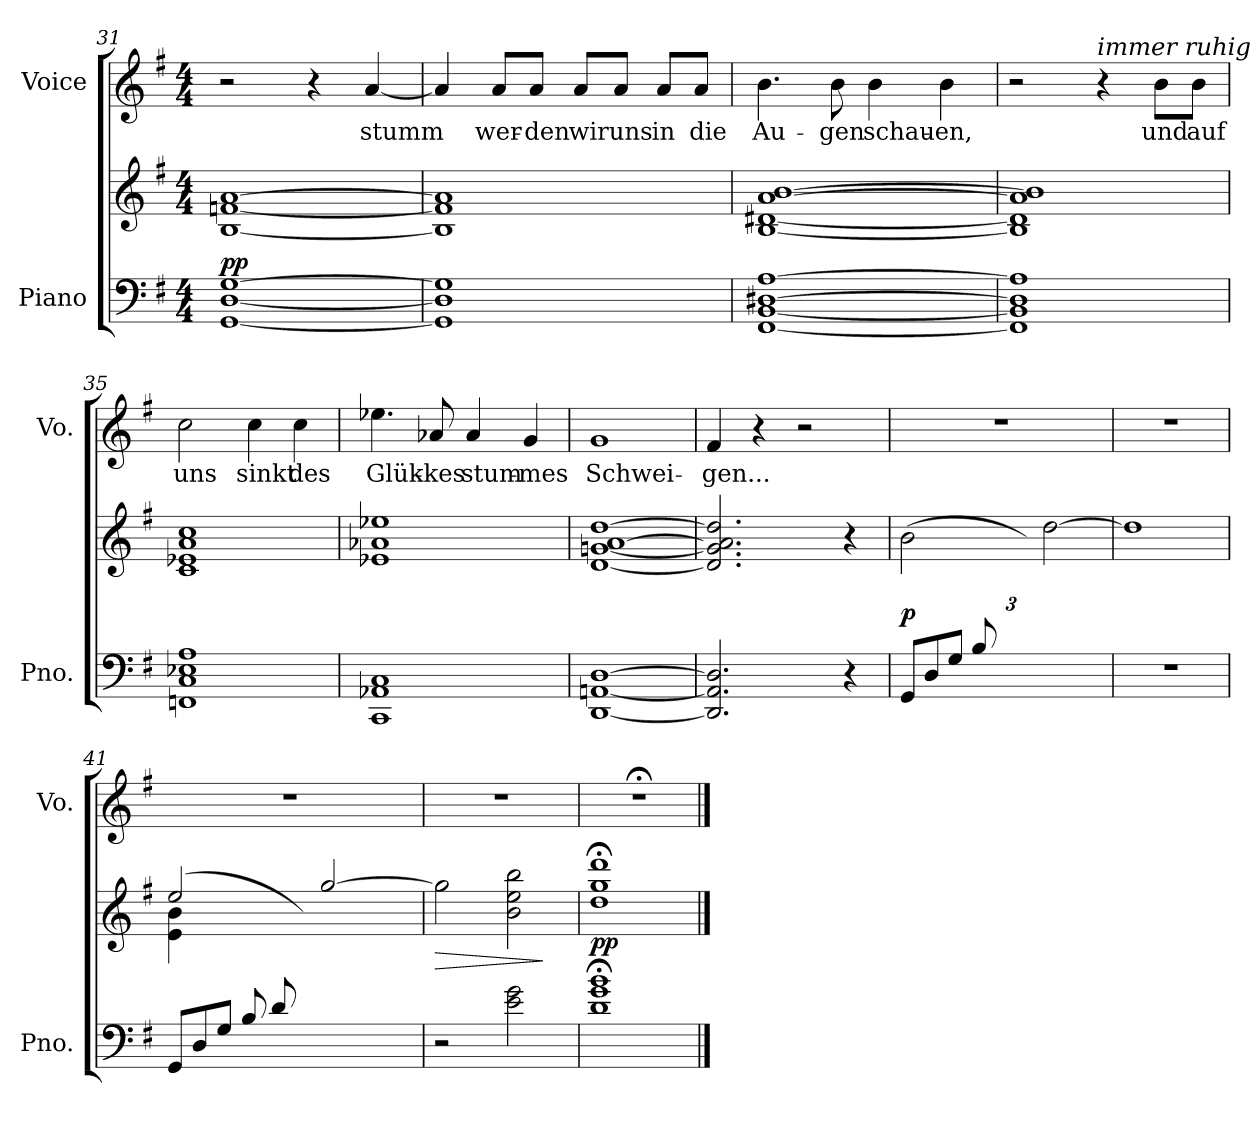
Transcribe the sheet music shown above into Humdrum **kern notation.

**kern	**kern	**dynam	**kern	**text
*part2	*part2	*part2	*part1	*part1
*staff3	*staff2	*staff2/3	*staff1	*staff1
*I"Piano	*	*	*I"Voice	*
*I'Pno.	*	*	*I'Vo.	*
*clefF4	*clefG2	*	*clefG2	*
*k[f#]	*k[f#]	*	*k[f#]	*
*M4/4	*M4/4	*	*M4/4	*
=31	=31	=31	=31	=31
!	!	!LO:DY:a=2	!	!
[1GG [1D [1G	[1B [1fn [1a	pp	2r	.
.	.	.	4r	.
!	!	!	!	!LO:LY:b
.	.	.	[4a/	stumm
=32	=32	=32	=32	=32
1GG] 1D] 1G]	1B] 1f] 1a]	.	4a/]	.
!	!	!	!	!LO:LY:b
.	.	.	8a/L	wer-
!	!	!	!	!LO:LY:b
.	.	.	8a/J	-den
!	!	!	!	!LO:LY:b
.	.	.	8a/L	wir
!	!	!	!	!LO:LY:b
.	.	.	8a/J	uns
!	!	!	!	!LO:LY:b
.	.	.	8a/L	in
!	!	!	!	!LO:LY:b
.	.	.	8a/J	die
=33	=33	=33	=33	=33
!	!	!	!	!LO:LY:b
[1FF# [1BB [1D#X [1A	[1B [1d#X [1a [1b	.	4.b\	Au-
!	!	!	!	!LO:LY:b
.	.	.	8b\	-gen
!	!	!	!	!LO:LY:b
.	.	.	4b\	schau-
!	!	!	!	!LO:LY:b
.	.	.	4b\	-en,
=34	=34	=34	=34	=34
1FF#] 1BB] 1D#] 1A]	1B] 1d#] 1a] 1b]	.	2r	.
!	!	!	!LO:TX:a:i:t=immer ruhig	!
.	.	.	4r	.
!	!	!	!	!LO:LY:b
.	.	.	8b\L	und
!	!	!	!	!LO:LY:b
.	.	.	8b\J	auf
=35	=35	=35	=35	=35
!	!	!	!	!LO:LY:b
1FFn 1C 1E-X 1A	1c 1e-X 1a 1cc	.	2cc\	uns
!	!	!	!	!LO:LY:b
.	.	.	4cc\	sinkt
!	!	!	!	!LO:LY:b
.	.	.	4cc\	des
!!LO:LB:g=z
=36	=36	=36	=36	=36
!	!	!	!	!LO:LY:b
1CC 1AA-X 1C	1e-X 1a-X 1ee-X	.	4.ee-X\	Glük-
!	!	!	!	!LO:LY:b
.	.	.	8a-X/	-kes
!	!	!	!	!LO:LY:b
.	.	.	4a-/	stum-
!	!	!	!	!LO:LY:b
.	.	.	4g/	-mes
=37	=37	=37	=37	=37
!	!	!	!	!LO:LY:b
[1DD [1AAn [1D	[1d [1gn [1a [1dd	.	1g	Schwei-
=38	=38	=38	=38	=38
!	!	!	!	!LO:LY:b
2.DD/] 2.AA/] 2.D/]	2.d/] 2.g/] 2.a/] 2.dd/]	.	4f#/	-gen...
.	.	.	4r	.
.	.	.	2r	.
4r	4r	.	.	.
=39	=39	=39	=39	=39
*Xtuplet	*	*	*	*
*	*^	*	*	*
!	!	!	!LO:DY:b	!	!
(<12GG/L	(>2b\	3ryy	p	1r	.
12D/	.	.	.	.	.
12G/J	.	.	.	.	.
12B/L	.	.	.	.	.
6ryy	.	12d\	.	.	.
.	.	12g\J)	.	.	.
2ryy	[2dd\	2ryy	.	.	.
*	*v	*v	*	*	*
=40	=40	=40	=40	=40
1r	1dd])	.	1r	.
=41	=41	=41	=41	=41
*	*^	*	*	*
*	*	*^	*	*	*
(<12GG/L	(>2ee/	4e\ 4b\	12%5ryy	.	1r	.
12D/	.	.	.	.	.	.
12G/J	.	.	.	.	.	.
12B/L	.	2.ryy	.	.	.	.
12d/	.	.	.	.	.	.
12ryy	.	.	12g\J)	.	.	.
2ryy	[2gg/	.	2ryy	.	.	.
=42	=42	=42	=42	=42	=42	=42
!	!	!	!	!LO:HP:b	!	!
*	*v	*v	*v	*	*	*
2r	2gg\]	>	1r	.
2e\ 2g\	2b\ 2ee\ 2bb\)	.	.	.
.	.	]	.	.
=43	=43	=43	=43	=43
!	!	!LO:DY:b	!	!
1d;< 1g;< 1b;<	1dd;< 1gg;< 1ddd;<	pp	1r;<	.
==	==	==	==	==
*-	*-	*-	*-	*-
